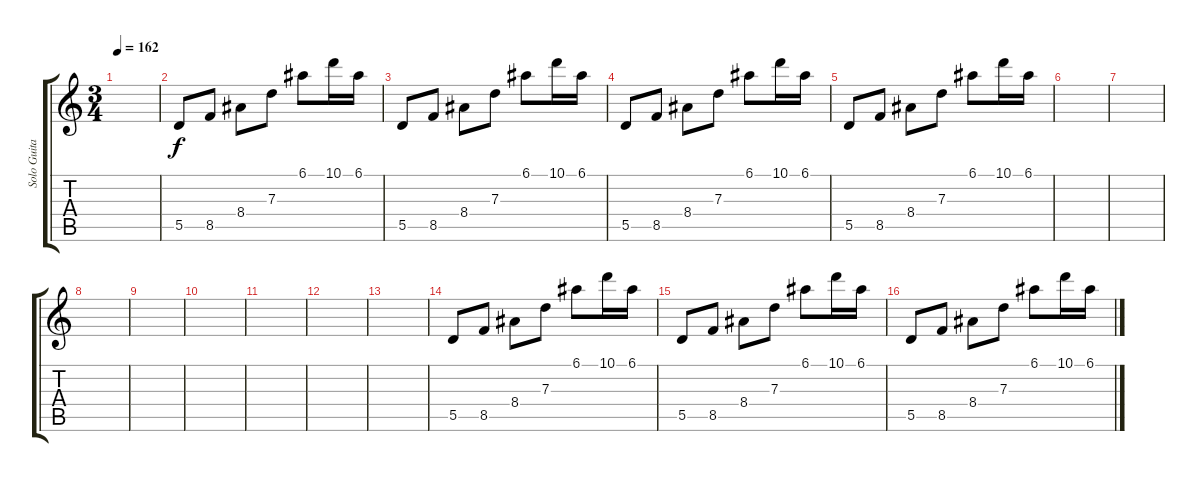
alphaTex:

\track ("Solo Guitar" "Solo Guita") {instrument distortionguitar}
\staff {score tabs}
\tuning (E4 B3 G3 D3 A2 D2) {hide}
\ts (3 4)
\tempo 162
\clef g2
\ks c
|
5.5.8{dy f} 8.5.8 8.4.8 7.3.8 6.1.8 10.1.16 6.1.16 |
5.5.8 8.5.8 8.4.8 7.3.8 6.1.8 10.1.16 6.1.16 |
5.5.8 8.5.8 8.4.8 7.3.8 6.1.8 10.1.16 6.1.16 |
5.5.8 8.5.8 8.4.8 7.3.8 6.1.8 10.1.16 6.1.16 |
|
|
|
|
|
|
|
|
5.5.8 8.5.8 8.4.8 7.3.8 6.1.8 10.1.16 6.1.16 |
5.5.8 8.5.8 8.4.8 7.3.8 6.1.8 10.1.16 6.1.16 |
5.5.8 8.5.8 8.4.8 7.3.8 6.1.8 10.1.16 6.1.16
